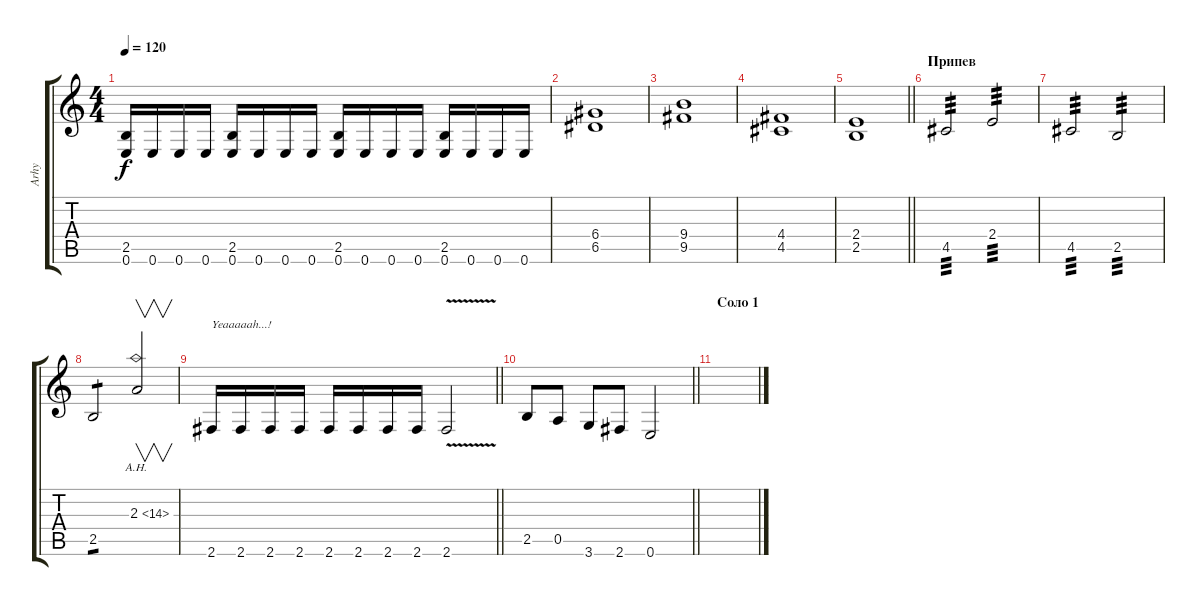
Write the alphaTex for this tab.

\track ("Arhy" "Arhy") {instrument distortionguitar}
\staff {score tabs}
\tuning (E4 B3 G3 D3 A2 E2) {hide}
\ts (4 4)
\tempo 120
\clef g2
\ks c
(2.5 0.6).16{dy f} 0.6.16 0.6.16 0.6.16 (2.5 0.6).16 0.6.16 0.6.16 0.6.16 (2.5 0.6).16 0.6.16 0.6.16 0.6.16 (2.5 0.6).16 0.6.16 0.6.16 0.6.16 |
(6.4 6.5).1 |
(9.4 9.5).1 |
(4.4 4.5).1 |
\barLineRight lightlight
(2.4 2.5).1 |
\section ("" "Припев")
4.5.2{tp 3} 2.4.2{tp 3} |
4.5.2{tp 3} 2.5.2{tp 3} |
2.5.2{tp 1} 2.3{ah 12}.2{v} |
\barLineRight lightlight
2.6.16{txt "Yeaaaaah...!"} 2.6.16 2.6.16 2.6.16 2.6.16 2.6.16 2.6.16 2.6.16 2.6{v}.2 |
\barLineRight lightlight
2.5.8 0.5.8 3.6.8 2.6.8 0.6.2 |
\section ("" "Соло 1")
